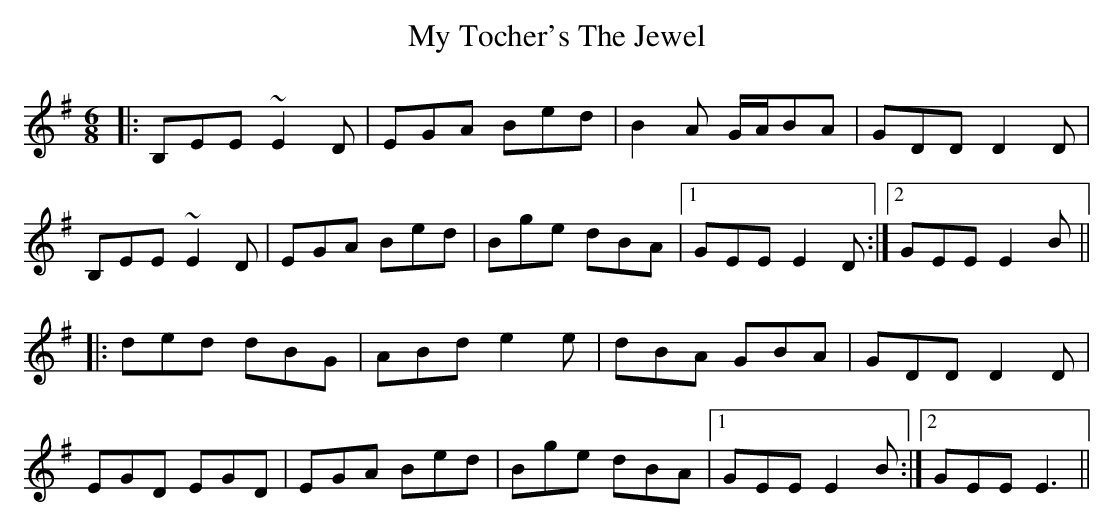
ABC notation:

X:1
T: My Tocher's The Jewel
M: 6/8
L: 1/8
K: Emin
|:B,EE ~E2D|EGA Bed|B2A G/A/BA|GDD D2D|
B,EE ~E2D|EGA Bed|Bge dBA|1 GEE E2D:|2 GEE E2 B||
|:ded dBG|ABd e2e|dBA GBA|GDD D2D|
EGD EGD|EGA Bed|Bge dBA|1 GEE E2B:|2 GEE E3||
